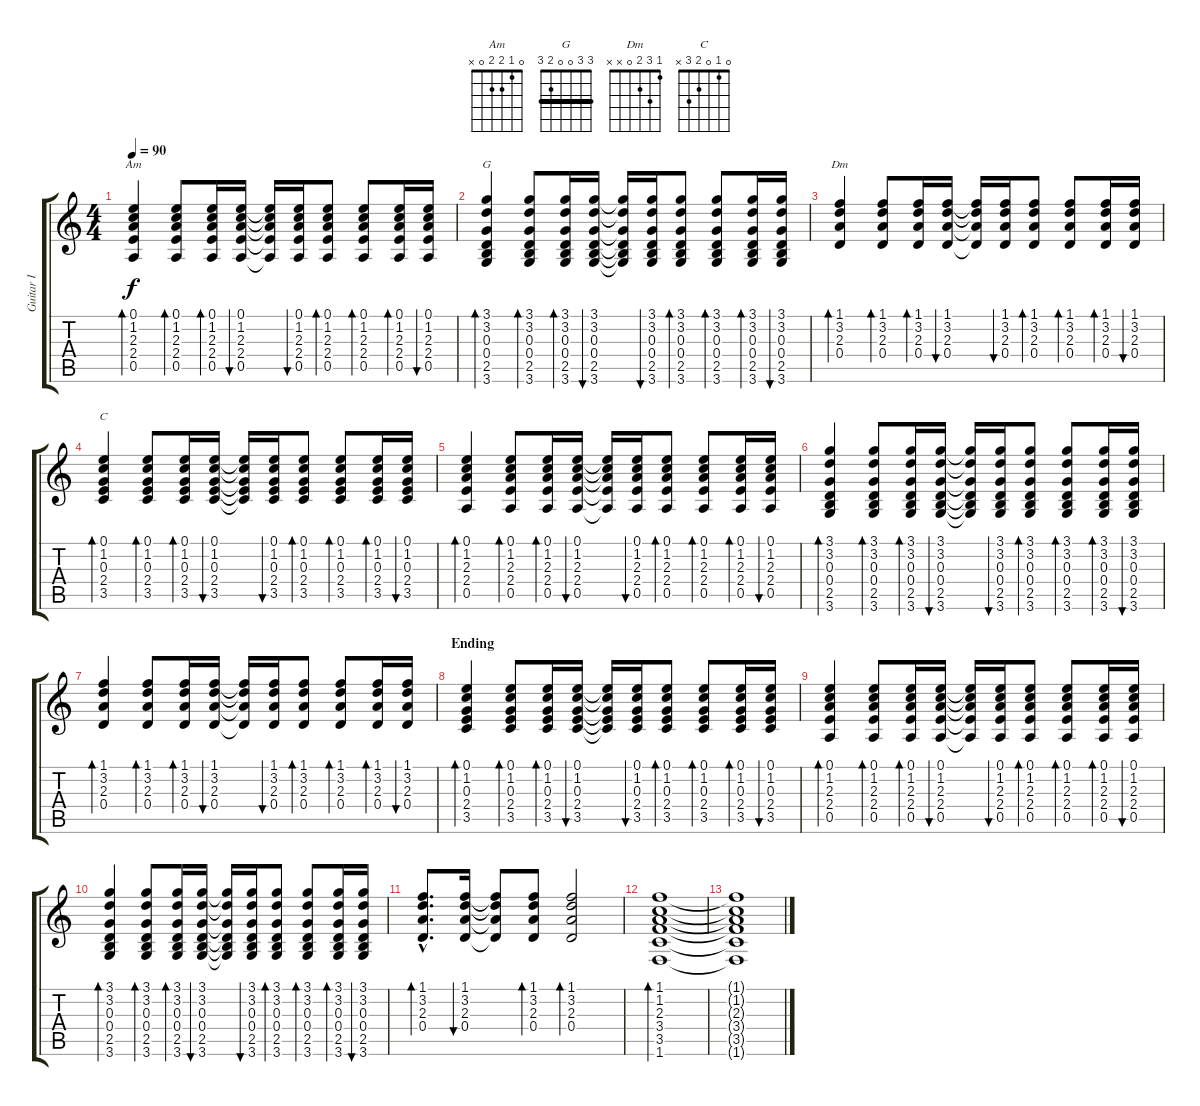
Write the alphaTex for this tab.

\track ("Guitar I" "Guitar I") {instrument acousticguitarsteel}
\staff {score tabs}
\tuning (E4 B3 G3 D3 A2 E2) {hide}
\chord ("Am" 0 1 2 2 0 x)
\chord ("G" 3 3 0 0 2 3) {barre 3}
\chord ("Dm" 1 3 2 0 x x)
\chord ("C" 0 1 0 2 3 x)
\ts (4 4)
\tempo 90
\clef g2
\ks c
(0.1 1.2 2.3 2.4 0.5).4{bd 60 ch "Am" dy f} (0.1 1.2 2.3 2.4 0.5).8{bd 60} (0.1 1.2 2.3 2.4 0.5).16{bd 60} (0.1 1.2 2.3 2.4 0.5).16{bu 60} (0.1{t} 1.2{t} 2.3{t} 2.4{t} 0.5{t}).16 (0.1 1.2 2.3 2.4 0.5).16{bu 60} (0.1 1.2 2.3 2.4 0.5).8{bd 60} (0.1 1.2 2.3 2.4 0.5).8{bd 60} (0.1 1.2 2.3 2.4 0.5).16{bd 60} (0.1 1.2 2.3 2.4 0.5).16{bu 60} |
(3.1 3.2 0.3 0.4 2.5 3.6).4{bd 60 ch "G"} (3.1 3.2 0.3 0.4 2.5 3.6).8{bd 60} (3.1 3.2 0.3 0.4 2.5 3.6).16{bd 60} (3.1 3.2 0.3 0.4 2.5 3.6).16{bu 60} (3.1{t} 3.2{t} 0.3{t} 0.4{t} 2.5{t} 3.6{t}).16 (3.1 3.2 0.3 0.4 2.5 3.6).16{bu 60} (3.1 3.2 0.3 0.4 2.5 3.6).8{bd 60} (3.1 3.2 0.3 0.4 2.5 3.6).8{bd 60} (3.1 3.2 0.3 0.4 2.5 3.6).16{bd 60} (3.1 3.2 0.3 0.4 2.5 3.6).16{bu 60} |
(1.1 3.2 2.3 0.4).4{bd 60 ch "Dm"} (1.1 3.2 2.3 0.4).8{bd 60} (1.1 3.2 2.3 0.4).16{bd 60} (1.1 3.2 2.3 0.4).16{bu 60} (1.1{t} 3.2{t} 2.3{t} 0.4{t}).16 (1.1 3.2 2.3 0.4).16{bu 60} (1.1 3.2 2.3 0.4).8{bd 60} (1.1 3.2 2.3 0.4).8{bd 60} (1.1 3.2 2.3 0.4).16{bd 60} (1.1 3.2 2.3 0.4).16{bu 60} |
(0.1 1.2 0.3 2.4 3.5).4{bd 60 ch "C"} (0.1 1.2 0.3 2.4 3.5).8{bd 60} (0.1 1.2 0.3 2.4 3.5).16{bd 60} (0.1 1.2 0.3 2.4 3.5).16{bu 60} (0.1{t} 1.2{t} 0.3{t} 2.4{t} 3.5{t}).16 (0.1 1.2 0.3 2.4 3.5).16{bu 60} (0.1 1.2 0.3 2.4 3.5).8{bd 60} (0.1 1.2 0.3 2.4 3.5).8{bd 60} (0.1 1.2 0.3 2.4 3.5).16{bd 60} (0.1 1.2 0.3 2.4 3.5).16{bu 60} |
(0.1 1.2 2.3 2.4 0.5).4{bd 60} (0.1 1.2 2.3 2.4 0.5).8{bd 60} (0.1 1.2 2.3 2.4 0.5).16{bd 60} (0.1 1.2 2.3 2.4 0.5).16{bu 60} (0.1{t} 1.2{t} 2.3{t} 2.4{t} 0.5{t}).16 (0.1 1.2 2.3 2.4 0.5).16{bu 60} (0.1 1.2 2.3 2.4 0.5).8{bd 60} (0.1 1.2 2.3 2.4 0.5).8{bd 60} (0.1 1.2 2.3 2.4 0.5).16{bd 60} (0.1 1.2 2.3 2.4 0.5).16{bu 60} |
(3.1 3.2 0.3 0.4 2.5 3.6).4{bd 60} (3.1 3.2 0.3 0.4 2.5 3.6).8{bd 60} (3.1 3.2 0.3 0.4 2.5 3.6).16{bd 60} (3.1 3.2 0.3 0.4 2.5 3.6).16{bu 60} (3.1{t} 3.2{t} 0.3{t} 0.4{t} 2.5{t} 3.6{t}).16 (3.1 3.2 0.3 0.4 2.5 3.6).16{bu 60} (3.1 3.2 0.3 0.4 2.5 3.6).8{bd 60} (3.1 3.2 0.3 0.4 2.5 3.6).8{bd 60} (3.1 3.2 0.3 0.4 2.5 3.6).16{bd 60} (3.1 3.2 0.3 0.4 2.5 3.6).16{bu 60} |
(1.1 3.2 2.3 0.4).4{bd 60} (1.1 3.2 2.3 0.4).8{bd 60} (1.1 3.2 2.3 0.4).16{bd 60} (1.1 3.2 2.3 0.4).16{bu 60} (1.1{t} 3.2{t} 2.3{t} 0.4{t}).16 (1.1 3.2 2.3 0.4).16{bu 60} (1.1 3.2 2.3 0.4).8{bd 60} (1.1 3.2 2.3 0.4).8{bd 60} (1.1 3.2 2.3 0.4).16{bd 60} (1.1 3.2 2.3 0.4).16{bu 60} |
\section ("" "Ending")
(0.1 1.2 0.3 2.4 3.5).4{bd 60} (0.1 1.2 0.3 2.4 3.5).8{bd 60} (0.1 1.2 0.3 2.4 3.5).16{bd 60} (0.1 1.2 0.3 2.4 3.5).16{bu 60} (0.1{t} 1.2{t} 0.3{t} 2.4{t} 3.5{t}).16 (0.1 1.2 0.3 2.4 3.5).16{bu 60} (0.1 1.2 0.3 2.4 3.5).8{bd 60} (0.1 1.2 0.3 2.4 3.5).8{bd 60} (0.1 1.2 0.3 2.4 3.5).16{bd 60} (0.1 1.2 0.3 2.4 3.5).16{bu 60} |
(0.1 1.2 2.3 2.4 0.5).4{bd 60} (0.1 1.2 2.3 2.4 0.5).8{bd 60} (0.1 1.2 2.3 2.4 0.5).16{bd 60} (0.1 1.2 2.3 2.4 0.5).16{bu 60} (0.1{t} 1.2{t} 2.3{t} 2.4{t} 0.5{t}).16 (0.1 1.2 2.3 2.4 0.5).16{bu 60} (0.1 1.2 2.3 2.4 0.5).8{bd 60} (0.1 1.2 2.3 2.4 0.5).8{bd 60} (0.1 1.2 2.3 2.4 0.5).16{bd 60} (0.1 1.2 2.3 2.4 0.5).16{bu 60} |
(3.1 3.2 0.3 0.4 2.5 3.6).4{bd 60} (3.1 3.2 0.3 0.4 2.5 3.6).8{bd 60} (3.1 3.2 0.3 0.4 2.5 3.6).16{bd 60} (3.1 3.2 0.3 0.4 2.5 3.6).16{bu 60} (3.1{t} 3.2{t} 0.3{t} 0.4{t} 2.5{t} 3.6{t}).16 (3.1 3.2 0.3 0.4 2.5 3.6).16{bu 60} (3.1 3.2 0.3 0.4 2.5 3.6).8{bd 60} (3.1 3.2 0.3 0.4 2.5 3.6).8{bd 60} (3.1 3.2 0.3 0.4 2.5 3.6).16{bd 60} (3.1 3.2 0.3 0.4 2.5 3.6).16{bu 60} |
(1.1{hac} 3.2{hac} 2.3{hac} 0.4{hac}).8{d bd 240} (1.1 3.2 2.3 0.4).16{bu 240} (1.1{t} 3.2{t} 2.3{t} 0.4{t}).8 (1.1 3.2 2.3 0.4).8{bd 240} (1.1 3.2 2.3 0.4).2{bd 240} |
(1.1 1.2 2.3 3.4 3.5 1.6).1{bd 240} |
(1.1{t} 1.2{t} 2.3{t} 3.4{t} 3.5{t} 1.6{t}).1
